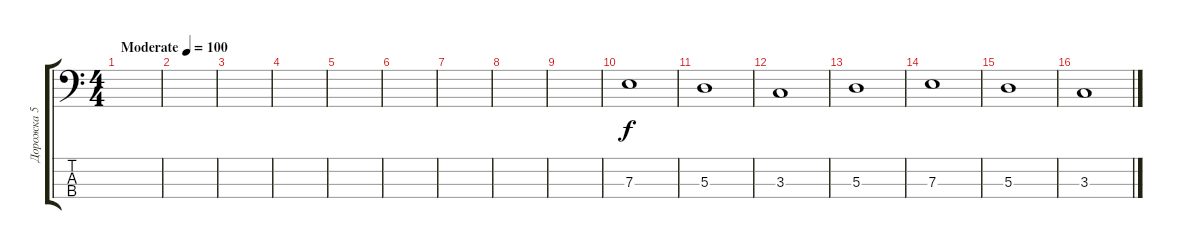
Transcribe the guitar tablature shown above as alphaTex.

\track ("Дорожка 5" "Дорожка 5") {instrument electricbassfinger}
\staff {score tabs}
\tuning (G2 D2 A1 E1) {hide}
\ts (4 4)
\tempo (100 "Moderate")
\clef f4
\ks c
|
|
|
|
|
|
|
|
|
7.3.1 |
5.3.1 |
3.3.1 |
5.3.1 |
7.3.1 |
5.3.1 |
3.3.1
